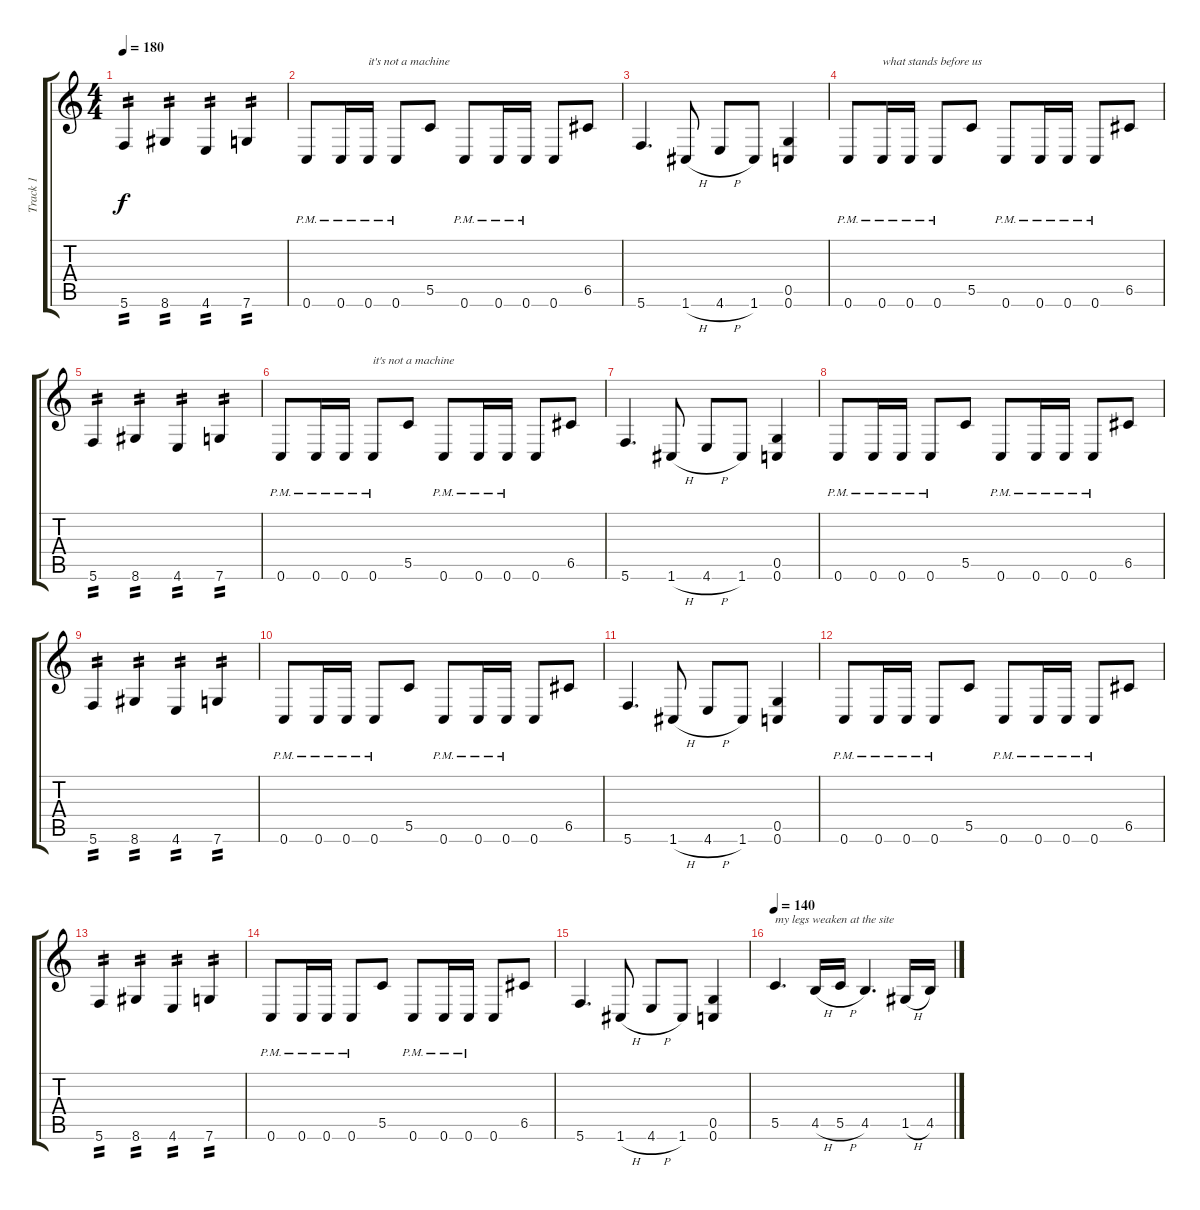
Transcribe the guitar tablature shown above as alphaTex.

\track ("Track 1" "Track 1") {instrument distortionguitar}
\staff {score tabs}
\tuning (D4 A3 F3 C3 G2 C2) {hide}
\ts (4 4)
\tempo 180
\clef g2
\ks c
5.6.4{tp 2 dy f} 8.6.4{tp 2} 4.6.4{tp 2} 7.6.4{tp 2} |
0.6{pm}.8 0.6{pm}.16 0.6{pm}.16{txt "it's not a machine"} 0.6{pm}.8 5.5.8 0.6{pm}.8 0.6{pm}.16 0.6{pm}.16 0.6.8 6.5.8 |
5.6.4{d} 1.6{h}.8 4.6{h}.8 1.6.8 (0.5 0.6).4 |
0.6{pm}.8 0.6{pm}.16{txt "what stands before us"} 0.6{pm}.16 0.6{pm}.8 5.5.8 0.6{pm}.8 0.6{pm}.16 0.6{pm}.16 0.6{pm}.8 6.5.8 |
5.6.4{tp 2} 8.6.4{tp 2} 4.6.4{tp 2} 7.6.4{tp 2} |
0.6{pm}.8 0.6{pm}.16 0.6{pm}.16 0.6{pm}.8{txt "it's not a machine"} 5.5.8 0.6{pm}.8 0.6{pm}.16 0.6{pm}.16 0.6.8 6.5.8 |
5.6.4{d} 1.6{h}.8 4.6{h}.8 1.6.8 (0.5 0.6).4 |
0.6{pm}.8 0.6{pm}.16 0.6{pm}.16 0.6{pm}.8 5.5.8 0.6{pm}.8 0.6{pm}.16 0.6{pm}.16 0.6{pm}.8 6.5.8 |
5.6.4{tp 2} 8.6.4{tp 2} 4.6.4{tp 2} 7.6.4{tp 2} |
0.6{pm}.8 0.6{pm}.16 0.6{pm}.16 0.6{pm}.8 5.5.8 0.6{pm}.8 0.6{pm}.16 0.6{pm}.16 0.6.8 6.5.8 |
5.6.4{d} 1.6{h}.8 4.6{h}.8 1.6.8 (0.5 0.6).4 |
0.6{pm}.8 0.6{pm}.16 0.6{pm}.16 0.6{pm}.8 5.5.8 0.6{pm}.8 0.6{pm}.16 0.6{pm}.16 0.6{pm}.8 6.5.8 |
5.6.4{tp 2} 8.6.4{tp 2} 4.6.4{tp 2} 7.6.4{tp 2} |
0.6{pm}.8 0.6{pm}.16 0.6{pm}.16 0.6{pm}.8 5.5.8 0.6{pm}.8 0.6{pm}.16 0.6{pm}.16 0.6.8 6.5.8 |
5.6.4{d} 1.6{h}.8 4.6{h}.8 1.6.8 (0.5 0.6).4 |
\tempo 140
5.5.4{d txt "my legs weaken at the site"} 4.5{h}.16 5.5{h}.16 4.5.4{d} 1.5{h}.16 4.5{h}.16
